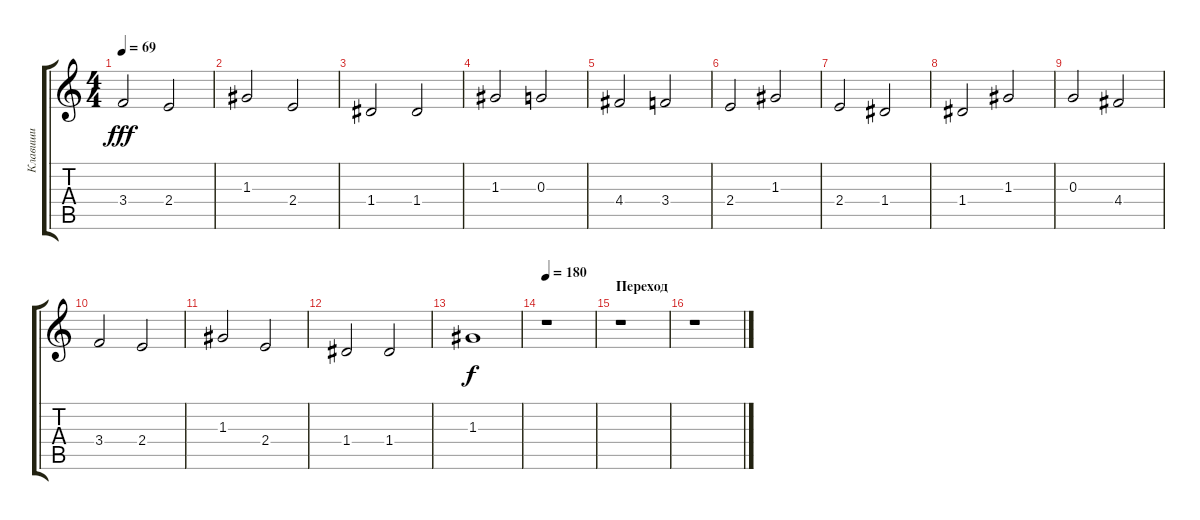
\track ("Клавиши" "Клавиши") {instrument contrabass}
\staff {score tabs}
\tuning (E4 B3 G3 D3 A2 E2) {hide}
\ts (4 4)
\tempo 69
\clef g2
\ks c
3.4.2{dy fff} 2.4.2 |
1.3.2 2.4.2 |
1.4.2 1.4.2 |
1.3.2 0.3.2 |
4.4.2 3.4.2 |
2.4.2 1.3.2 |
2.4.2 1.4.2 |
1.4.2 1.3.2 |
0.3.2 4.4.2 |
3.4.2 2.4.2 |
1.3.2 2.4.2 |
1.4.2 1.4.2 |
1.3.1{dy f} |
\tempo 180
r.1 |
\section ("" "Переход")
r.1 |
r.1
